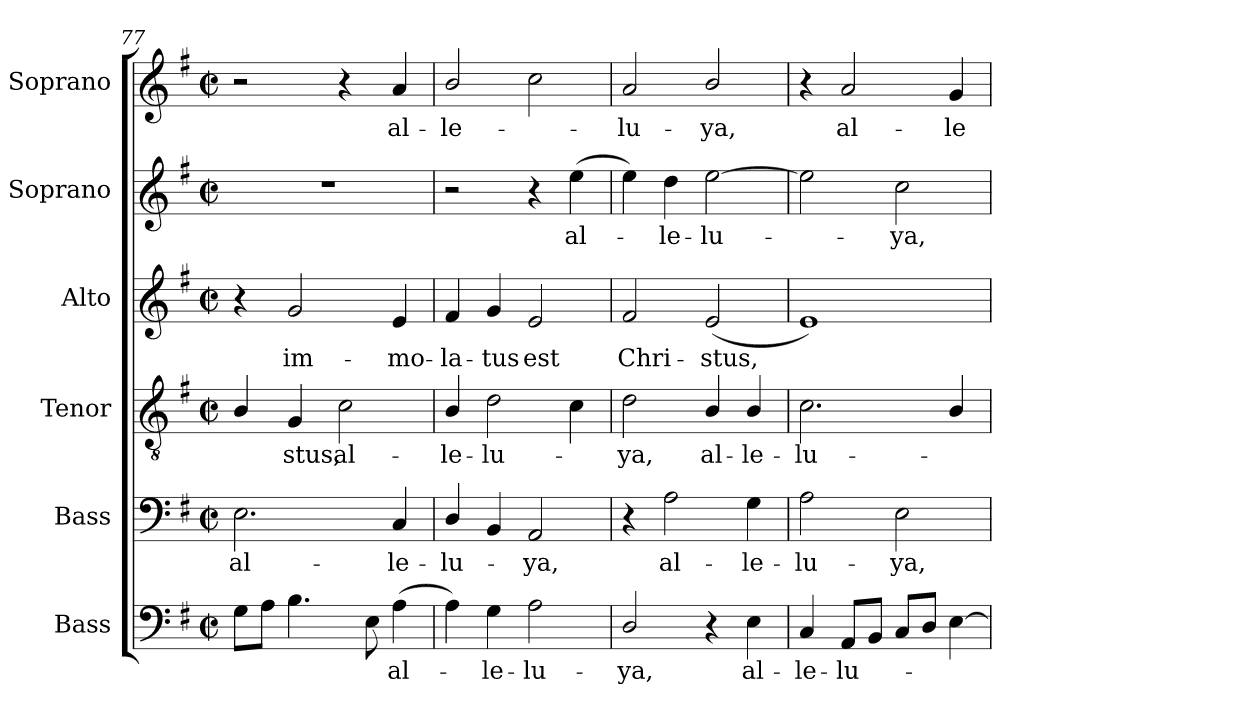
**kern	**text	**kern	**text	**kern	**text	**kern	**text	**kern	**text	**kern	**text
*part6	*part6	*part5	*part5	*part4	*part4	*part3	*part3	*part2	*part2	*part1	*part1
*staff6	*staff6	*staff5	*staff5	*staff4	*staff4	*staff3	*staff3	*staff2	*staff2	*staff1	*staff1
*I"Bass	*	*I"Bass	*	*I"Tenor	*	*I"Alto	*	*I"Soprano	*	*I"Soprano	*
*I'B.	*	*I'B.	*	*I'T.	*	*I'A.	*	*I'S.	*	*I'S.	*
*clefF4	*	*clefF4	*	*clefGv2	*	*clefG2	*	*clefG2	*	*clefG2	*
*	*	*	*	*ITrd7c12	*	*	*	*	*	*	*
*k[f#]	*	*k[f#]	*	*k[f#]	*	*k[f#]	*	*k[f#]	*	*k[f#]	*
*G:	*	*G:	*	*G:	*	*G:	*	*G:	*	*G:	*
*M2/2	*	*M2/2	*	*M2/2	*	*M2/2	*	*M2/2	*	*M2/2	*
*met(c|)	*	*met(c|)	*	*met(c|)	*	*met(c|)	*	*met(c|)	*	*met(c|)	*
=77	=77	=77	=77	=77	=77	=77	=77	=77	=77	=77	=77
!	!	!	!LO:LY:b:color=#000000	!	!	!	!	!	!	!	!
8Gi\L	.	2.Ei\	al-	4BBi/	.	4r	.	1r	.	2r	.
8Ai\J	.	.	.	.	.	.	.	.	.	.	.
!	!	!	!	!	!LO:LY:b:color=#000000	!	!	!	!	!	!
!	!	!	!	!	!	!	!LO:LY:b:color=#000000	!	!	!	!
4.Bi\	.	.	.	4GGi/	-stus,	2gi/	im-	.	.	.	.
!	!	!	!	!	!LO:LY:b:color=#000000	!	!	!	!	!	!
.	.	.	.	2Ci\	al-	.	.	.	.	4r	.
8Ei\	.	.	.	.	.	.	.	.	.	.	.
!	!LO:LY:b:color=#000000	!	!	!	!	!	!	!	!	!	!
!	!	!	!LO:LY:b:color=#000000	!	!	!	!	!	!	!	!
!	!	!	!	!	!	!	!LO:LY:b:color=#000000	!	!	!	!
!	!	!	!	!	!	!	!	!	!	!	!LO:LY:b:color=#000000
(4Ai\	al-	4Ci/	-le-	.	.	4ei/	-mo-	.	.	4ai/	al-
!!LO:PB:g=z
=78	=78	=78	=78	=78	=78	=78	=78	=78	=78	=78	=78
!	!	!	!LO:LY:b:color=#000000	!	!	!	!	!	!	!	!
!	!	!	!	!	!LO:LY:b:color=#000000	!	!	!	!	!	!
!	!	!	!	!	!	!	!LO:LY:b:color=#000000	!	!	!	!
!	!	!	!	!	!	!	!	!	!	!	!LO:LY:b:color=#000000
4Ai\)	.	4Di/	-lu-	4BBi/	-le-	4f#i/	-la-	2r	.	2bi/	-le-
!	!LO:LY:b:color=#000000	!	!	!	!	!	!	!	!	!	!
!	!	!	!	!	!LO:LY:b:color=#000000	!	!	!	!	!	!
!	!	!	!	!	!	!	!LO:LY:b:color=#000000	!	!	!	!
4Gi\	-le-	4BBi/	.	2Di\	-lu-	4gi/	-tus	.	.	.	.
!	!LO:LY:b:color=#000000	!	!	!	!	!	!	!	!	!	!
!	!	!	!LO:LY:b:color=#000000	!	!	!	!	!	!	!	!
!	!	!	!	!	!	!	!LO:LY:b:color=#000000	!	!	!	!
2Ai\	-lu-	2AAi/	-ya,	.	.	2ei/	est	4r	.	2cci\	.
!	!	!	!	!	!	!	!	!	!LO:LY:b:color=#000000	!	!
.	.	.	.	4Ci\	.	.	.	(4eei\	al-	.	.
=79	=79	=79	=79	=79	=79	=79	=79	=79	=79	=79	=79
!	!LO:LY:b:color=#000000	!	!	!	!	!	!	!	!	!	!
!	!	!	!	!	!LO:LY:b:color=#000000	!	!	!	!	!	!
!	!	!	!	!	!	!	!LO:LY:b:color=#000000	!	!	!	!
!	!	!	!	!	!	!	!	!	!	!	!LO:LY:b:color=#000000
2Di/	-ya,	4r	.	2Di\	-ya,	2f#i/	Chri-	4eei\)	.	2ai/	-lu-
!	!	!	!LO:LY:b:color=#000000	!	!	!	!	!	!	!	!
!	!	!	!	!	!	!	!	!	!LO:LY:b:color=#000000	!	!
.	.	2Ai\	al-	.	.	.	.	4ddi\	-le-	.	.
!	!	!	!	!	!LO:LY:b:color=#000000	!	!	!	!	!	!
!	!	!	!	!	!	!	!LO:LY:b:color=#000000	!	!	!	!
!	!	!	!	!	!	!	!	!	!LO:LY:b:color=#000000	!	!
!	!	!	!	!	!	!	!	!	!	!	!LO:LY:b:color=#000000
4r	.	.	.	4BBi/	al-	(2ei/	-stus,	[2eei\	-lu-	2bi/	-ya,
!	!LO:LY:b:color=#000000	!	!	!	!	!	!	!	!	!	!
!	!	!	!LO:LY:b:color=#000000	!	!	!	!	!	!	!	!
!	!	!	!	!	!LO:LY:b:color=#000000	!	!	!	!	!	!
4Ei\	al-	4Gi\	-le-	4BBi/	-le-	.	.	.	.	.	.
=80	=80	=80	=80	=80	=80	=80	=80	=80	=80	=80	=80
!	!LO:LY:b:color=#000000	!	!	!	!	!	!	!	!	!	!
!	!	!	!LO:LY:b:color=#000000	!	!	!	!	!	!	!	!
!	!	!	!	!	!LO:LY:b:color=#000000	!	!	!	!	!	!
4Ci/	-le-	2Ai\	-lu-	2.Ci\	-lu-	1ei)	.	2eei\]	.	4r	.
!	!LO:LY:b:color=#000000	!	!	!	!	!	!	!	!	!	!
!	!	!	!	!	!	!	!	!	!	!	!LO:LY:b:color=#000000
8AAi/L	-lu-	.	.	.	.	.	.	.	.	2ai/	al-
8BBi/J	.	.	.	.	.	.	.	.	.	.	.
!	!	!	!LO:LY:b:color=#000000	!	!	!	!	!	!	!	!
!	!	!	!	!	!	!	!	!	!LO:LY:b:color=#000000	!	!
8Ci/L	.	2Ei\	-ya,	.	.	.	.	2cci\	-ya,	.	.
8Di/J	.	.	.	.	.	.	.	.	.	.	.
!	!	!	!	!	!	!	!	!	!	!	!LO:LY:b:color=#000000
[4Ei\	.	.	.	4BBi/	.	.	.	.	.	4gi/	-le-
=	=	=	=	=	=	=	=	=	=	=	=
*-	*-	*-	*-	*-	*-	*-	*-	*-	*-	*-	*-
